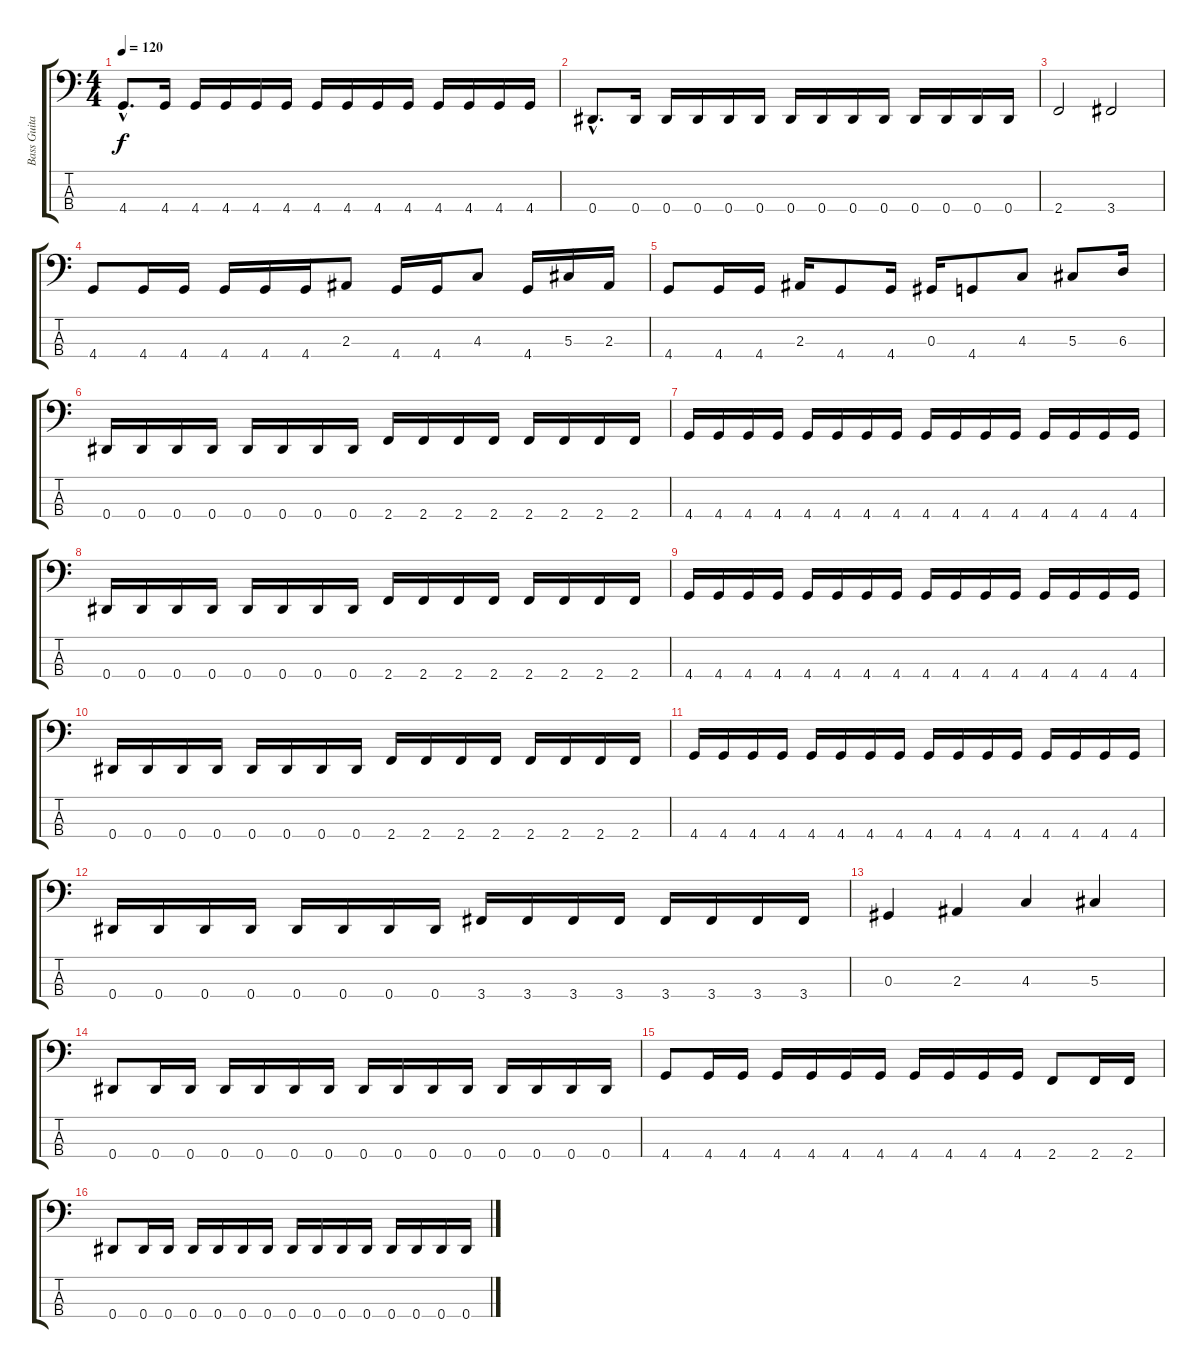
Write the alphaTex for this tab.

\track ("Bass Guitar" "Bass Guita") {instrument electricbasspick}
\staff {score tabs}
\tuning (Gb2 Db2 Ab1 Eb1) {hide}
\ts (4 4)
\tempo 120
\clef f4
\ks c
4.4{hac}.8{d dy f} 4.4.16 4.4.16 4.4.16 4.4.16 4.4.16 4.4.16 4.4.16 4.4.16 4.4.16 4.4.16 4.4.16 4.4.16 4.4.16 |
0.4{hac}.8{d} 0.4.16 0.4.16 0.4.16 0.4.16 0.4.16 0.4.16 0.4.16 0.4.16 0.4.16 0.4.16 0.4.16 0.4.16 0.4.16 |
2.4.2 3.4.2 |
4.4.8 4.4.16 4.4.16 4.4.16 4.4.16 4.4.16 2.3.8 4.4.16 4.4.16 4.3.8 4.4.16 5.3.16 2.3.16 |
4.4.8 4.4.16 4.4.16 2.3.16 4.4.8 4.4.16 0.3.16 4.4.8 4.3.8 5.3.8 6.3.16 |
0.4.16 0.4.16 0.4.16 0.4.16 0.4.16 0.4.16 0.4.16 0.4.16 2.4.16 2.4.16 2.4.16 2.4.16 2.4.16 2.4.16 2.4.16 2.4.16 |
4.4.16 4.4.16 4.4.16 4.4.16 4.4.16 4.4.16 4.4.16 4.4.16 4.4.16 4.4.16 4.4.16 4.4.16 4.4.16 4.4.16 4.4.16 4.4.16 |
0.4.16 0.4.16 0.4.16 0.4.16 0.4.16 0.4.16 0.4.16 0.4.16 2.4.16 2.4.16 2.4.16 2.4.16 2.4.16 2.4.16 2.4.16 2.4.16 |
4.4.16 4.4.16 4.4.16 4.4.16 4.4.16 4.4.16 4.4.16 4.4.16 4.4.16 4.4.16 4.4.16 4.4.16 4.4.16 4.4.16 4.4.16 4.4.16 |
0.4.16 0.4.16 0.4.16 0.4.16 0.4.16 0.4.16 0.4.16 0.4.16 2.4.16 2.4.16 2.4.16 2.4.16 2.4.16 2.4.16 2.4.16 2.4.16 |
4.4.16 4.4.16 4.4.16 4.4.16 4.4.16 4.4.16 4.4.16 4.4.16 4.4.16 4.4.16 4.4.16 4.4.16 4.4.16 4.4.16 4.4.16 4.4.16 |
0.4.16 0.4.16 0.4.16 0.4.16 0.4.16 0.4.16 0.4.16 0.4.16 3.4.16 3.4.16 3.4.16 3.4.16 3.4.16 3.4.16 3.4.16 3.4.16 |
0.3.4 2.3.4 4.3.4 5.3.4 |
0.4.8 0.4.16 0.4.16 0.4.16 0.4.16 0.4.16 0.4.16 0.4.16 0.4.16 0.4.16 0.4.16 0.4.16 0.4.16 0.4.16 0.4.16 |
4.4.8 4.4.16 4.4.16 4.4.16 4.4.16 4.4.16 4.4.16 4.4.16 4.4.16 4.4.16 4.4.16 2.4.8 2.4.16 2.4.16 |
0.4.8 0.4.16 0.4.16 0.4.16 0.4.16 0.4.16 0.4.16 0.4.16 0.4.16 0.4.16 0.4.16 0.4.16 0.4.16 0.4.16 0.4.16
